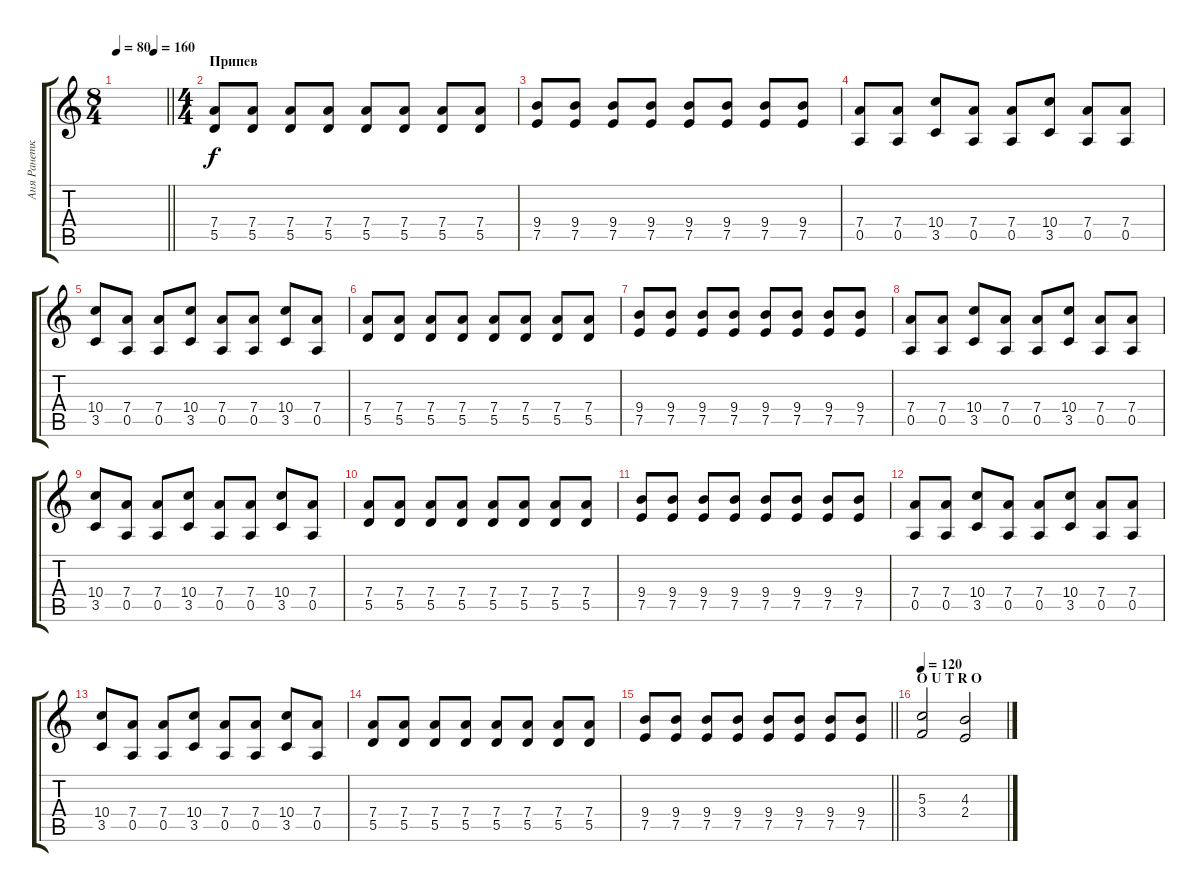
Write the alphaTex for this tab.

\track ("Аня Ранетка" "Аня Ранетк") {instrument acousticguitarsteel}
\staff {score tabs}
\tuning (E4 B3 G3 D3 A2 E2) {hide}
\ts (8 4)
\tempo 80
\tempo (160 0.75)
\clef g2
\barLineRight lightlight
\ks c
|
\ts (4 4)
\section ("" "Припев")
(7.4 5.5).8 (7.4 5.5).8 (7.4 5.5).8 (7.4 5.5).8 (7.4 5.5).8 (7.4 5.5).8 (7.4 5.5).8 (7.4 5.5).8 |
(9.4 7.5).8 (9.4 7.5).8 (9.4 7.5).8 (9.4 7.5).8 (9.4 7.5).8 (9.4 7.5).8 (9.4 7.5).8 (9.4 7.5).8 |
(7.4 0.5).8 (7.4 0.5).8 (10.4 3.5).8 (7.4 0.5).8 (7.4 0.5).8 (10.4 3.5).8 (7.4 0.5).8 (7.4 0.5).8 |
(10.4 3.5).8 (7.4 0.5).8 (7.4 0.5).8 (10.4 3.5).8 (7.4 0.5).8 (7.4 0.5).8 (10.4 3.5).8 (7.4 0.5).8 |
(7.4 5.5).8 (7.4 5.5).8 (7.4 5.5).8 (7.4 5.5).8 (7.4 5.5).8 (7.4 5.5).8 (7.4 5.5).8 (7.4 5.5).8 |
(9.4 7.5).8 (9.4 7.5).8 (9.4 7.5).8 (9.4 7.5).8 (9.4 7.5).8 (9.4 7.5).8 (9.4 7.5).8 (9.4 7.5).8 |
(7.4 0.5).8 (7.4 0.5).8 (10.4 3.5).8 (7.4 0.5).8 (7.4 0.5).8 (10.4 3.5).8 (7.4 0.5).8 (7.4 0.5).8 |
(10.4 3.5).8 (7.4 0.5).8 (7.4 0.5).8 (10.4 3.5).8 (7.4 0.5).8 (7.4 0.5).8 (10.4 3.5).8 (7.4 0.5).8 |
(7.4 5.5).8 (7.4 5.5).8 (7.4 5.5).8 (7.4 5.5).8 (7.4 5.5).8 (7.4 5.5).8 (7.4 5.5).8 (7.4 5.5).8 |
(9.4 7.5).8 (9.4 7.5).8 (9.4 7.5).8 (9.4 7.5).8 (9.4 7.5).8 (9.4 7.5).8 (9.4 7.5).8 (9.4 7.5).8 |
(7.4 0.5).8 (7.4 0.5).8 (10.4 3.5).8 (7.4 0.5).8 (7.4 0.5).8 (10.4 3.5).8 (7.4 0.5).8 (7.4 0.5).8 |
(10.4 3.5).8 (7.4 0.5).8 (7.4 0.5).8 (10.4 3.5).8 (7.4 0.5).8 (7.4 0.5).8 (10.4 3.5).8 (7.4 0.5).8 |
(7.4 5.5).8 (7.4 5.5).8 (7.4 5.5).8 (7.4 5.5).8 (7.4 5.5).8 (7.4 5.5).8 (7.4 5.5).8 (7.4 5.5).8 |
\barLineRight lightlight
(9.4 7.5).8 (9.4 7.5).8 (9.4 7.5).8 (9.4 7.5).8 (9.4 7.5).8 (9.4 7.5).8 (9.4 7.5).8 (9.4 7.5).8 |
\section ("" "O U T R O")
\tempo 120
(5.3 3.4).2 (4.3 2.4).2
